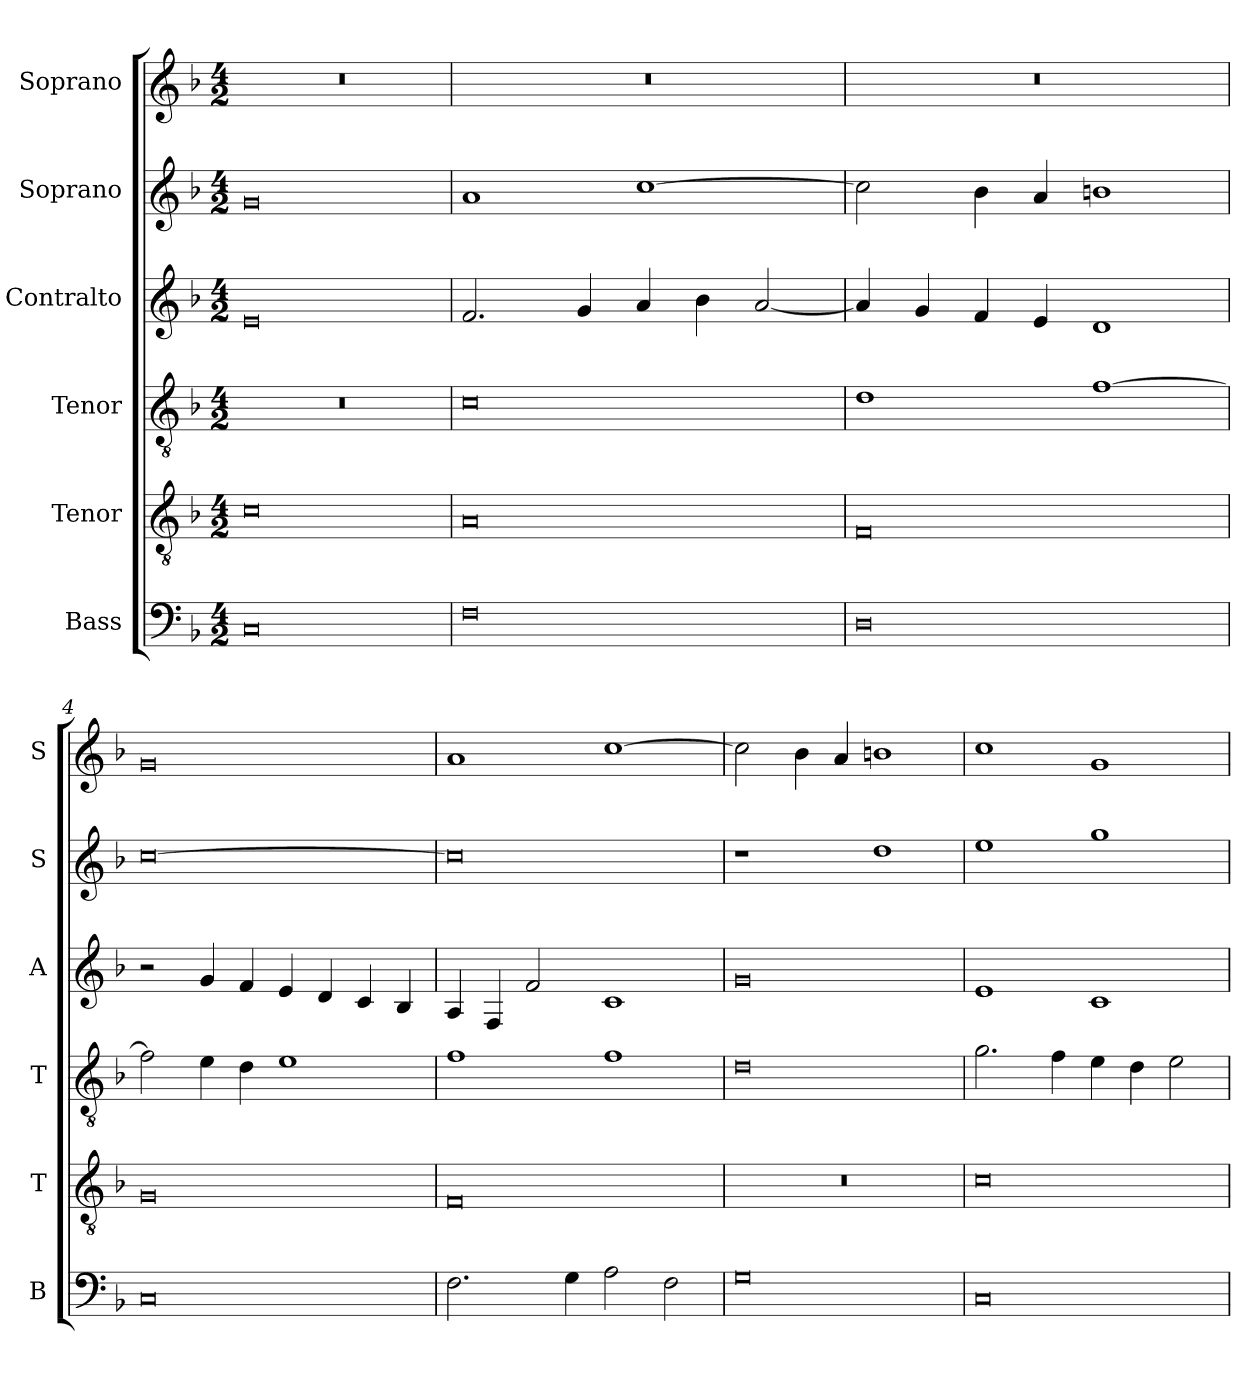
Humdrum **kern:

**kern	**kern	**kern	**kern	**kern	**kern
*part6	*part5	*part4	*part3	*part2	*part1
*staff6	*staff5	*staff4	*staff3	*staff2	*staff1
*I"Bass	*I"Tenor	*I"Tenor	*I"Contralto	*I"Soprano	*I"Soprano
*I'B	*I'T	*I'T	*I'A	*I'S	*I'S
*clefF4	*clefGv2	*clefGv2	*clefG2	*clefG2	*clefG2
*k[b-]	*k[b-]	*k[b-]	*k[b-]	*k[b-]	*k[b-]
*M4/2	*M4/2	*M4/2	*M4/2	*M4/2	*M4/2
=1	=1	=1	=1	=1	=1
0C	0c	0r	0e	0g	0r
=2	=2	=2	=2	=2	=2
0F	0A	0c	2.f	1a	0r
.	.	.	4g	.	.
.	.	.	4a	[1cc	.
.	.	.	4b-	.	.
.	.	.	[2a	.	.
=3	=3	=3	=3	=3	=3
0D	0F	1d	4a]	2cc]	0r
.	.	.	4g	.	.
.	.	.	4f	4b-	.
.	.	.	4e	4a	.
.	.	[1f	1d	1bn	.
=4	=4	=4	=4	=4	=4
0C	0G	2f]	2r	[0cc	0g
.	.	4e	4g	.	.
.	.	4d	4f	.	.
.	.	1e	4e	.	.
.	.	.	4d	.	.
.	.	.	4c	.	.
.	.	.	4B-	.	.
=5	=5	=5	=5	=5	=5
2.F	0F	1f	4A	0cc]	1a
.	.	.	4F	.	.
.	.	.	2f	.	.
4G	.	.	.	.	.
2A	.	1f	1c	.	[1cc
2F	.	.	.	.	.
=6	=6	=6	=6	=6	=6
0G	0r	0d	0g	1r	2cc]
.	.	.	.	.	4b-
.	.	.	.	.	4a
.	.	.	.	1dd	1bn
=7	=7	=7	=7	=7	=7
0C	0c	2.g	1e	1ee	1cc
.	.	4f	.	.	.
.	.	4e	1c	1gg	1g
.	.	4d	.	.	.
.	.	2e	.	.	.
=	=	=	=	=	=
*-	*-	*-	*-	*-	*-
